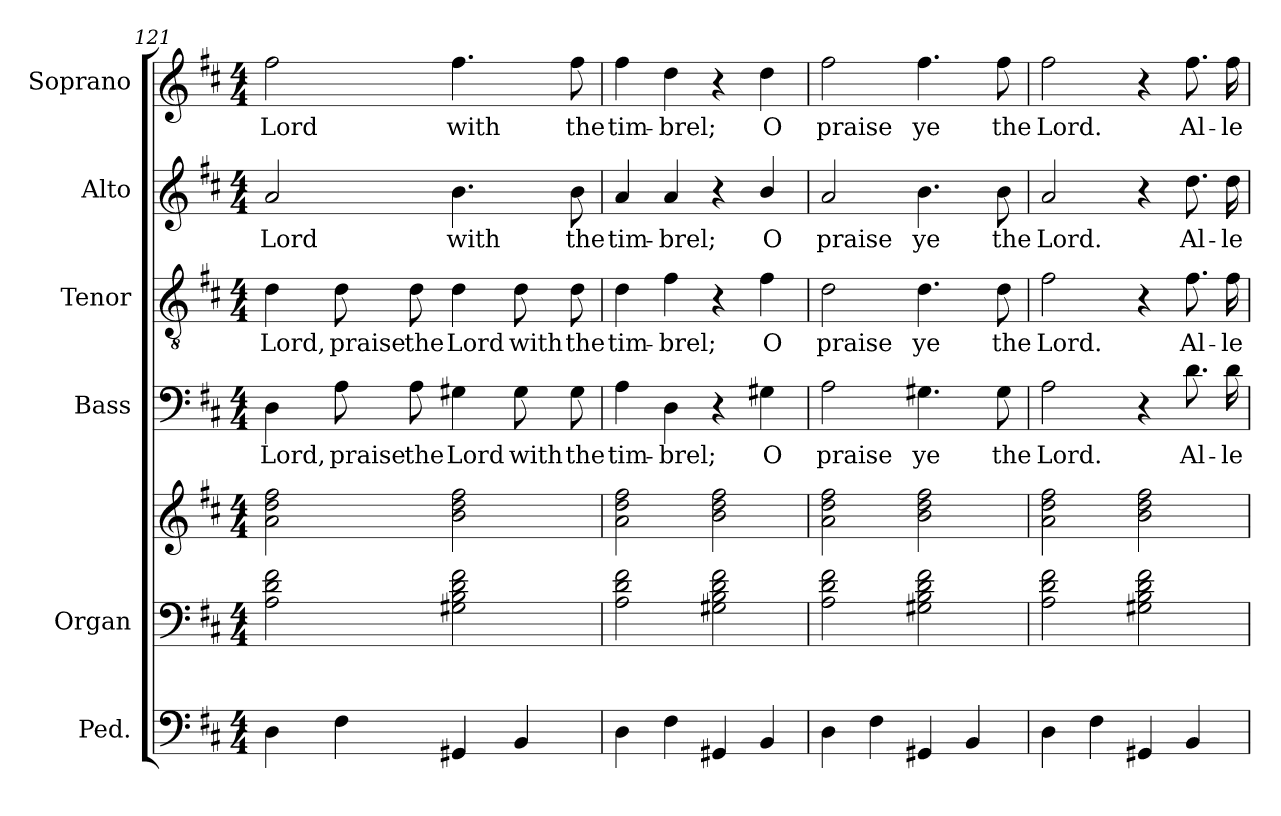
**kern	**kern	**kern	**kern	**text	**kern	**text	**kern	**text	**kern	**text
*part6	*part5	*part5	*part4	*part4	*part3	*part3	*part2	*part2	*part1	*part1
*staff7	*staff6	*staff5	*staff4	*staff4	*staff3	*staff3	*staff2	*staff2	*staff1	*staff1
*I"Ped.	*I"Organ	*	*I"Bass	*	*I"Tenor	*	*I"Alto	*	*I"Soprano	*
*	*	*	*I'B.	*	*I'T.	*	*I'A.	*	*I'S.	*
!!LO:PB:g=z
*clefF4	*clefF4	*clefG2	*clefF4	*	*clefGv2	*	*clefG2	*	*clefG2	*
*	*	*	*	*	*ITrd7c12	*	*	*	*	*
*k[f#c#]	*k[f#c#]	*k[f#c#]	*k[f#c#]	*	*k[f#c#]	*	*k[f#c#]	*	*k[f#c#]	*
*D:	*D:	*D:	*D:	*	*D:	*	*D:	*	*D:	*
*M4/4	*M4/4	*M4/4	*M4/4	*	*M4/4	*	*M4/4	*	*M4/4	*
=121	=121	=121	=121	=121	=121	=121	=121	=121	=121	=121
!	!	!	!	!LO:LY:b:color=#000000	!	!	!	!	!	!
!	!	!	!	!	!	!LO:LY:b:color=#000000	!	!	!	!
!	!	!	!	!	!	!	!	!LO:LY:b:color=#000000	!	!
!	!	!	!	!	!	!	!	!	!	!LO:LY:b:color=#000000
4Di\	2Ai\ 2di 2f#i	2ai\ 2ddi 2ff#i	4Di\	Lord,	4Di\	Lord,	2ai/	Lord	2ff#i\	Lord
!	!	!	!	!LO:LY:b:color=#000000	!	!	!	!	!	!
!	!	!	!	!	!	!LO:LY:b:color=#000000	!	!	!	!
4F#i\	.	.	8Ai\	praise	8Di\	praise	.	.	.	.
!	!	!	!	!LO:LY:b:color=#000000	!	!	!	!	!	!
!	!	!	!	!	!	!LO:LY:b:color=#000000	!	!	!	!
.	.	.	8Ai\	the	8Di\	the	.	.	.	.
!	!	!	!	!LO:LY:b:color=#000000	!	!	!	!	!	!
!	!	!	!	!	!	!LO:LY:b:color=#000000	!	!	!	!
!	!	!	!	!	!	!	!	!LO:LY:b:color=#000000	!	!
!	!	!	!	!	!	!	!	!	!	!LO:LY:b:color=#000000
4GG#Xi/	2G#Xi\ 2Bi 2di 2f#i	2bi\ 2ddi 2ff#i	4G#Xi\	Lord	4Di\	Lord	4.bi\	with	4.ff#i\	with
!	!	!	!	!LO:LY:b:color=#000000	!	!	!	!	!	!
!	!	!	!	!	!	!LO:LY:b:color=#000000	!	!	!	!
4BBi/	.	.	8G#i\	with	8Di\	with	.	.	.	.
!	!	!	!	!LO:LY:b:color=#000000	!	!	!	!	!	!
!	!	!	!	!	!	!LO:LY:b:color=#000000	!	!	!	!
!	!	!	!	!	!	!	!	!LO:LY:b:color=#000000	!	!
!	!	!	!	!	!	!	!	!	!	!LO:LY:b:color=#000000
.	.	.	8G#i\	the	8Di\	the	8bi\	the	8ff#i\	the
=122	=122	=122	=122	=122	=122	=122	=122	=122	=122	=122
!	!	!	!	!LO:LY:b:color=#000000	!	!	!	!	!	!
!	!	!	!	!	!	!LO:LY:b:color=#000000	!	!	!	!
!	!	!	!	!	!	!	!	!LO:LY:b:color=#000000	!	!
!	!	!	!	!	!	!	!	!	!	!LO:LY:b:color=#000000
4Di\	2Ai\ 2di 2f#i	2ai\ 2ddi 2ff#i	4Ai\	tim-	4Di\	tim-	4ai/	tim-	4ff#i\	tim-
!	!	!	!	!LO:LY:b:color=#000000	!	!	!	!	!	!
!	!	!	!	!	!	!LO:LY:b:color=#000000	!	!	!	!
!	!	!	!	!	!	!	!	!LO:LY:b:color=#000000	!	!
!	!	!	!	!	!	!	!	!	!	!LO:LY:b:color=#000000
4F#i\	.	.	4Di\	-brel;	4F#i\	-brel;	4ai/	-brel;	4ddi\	-brel;
4GG#Xi/	2G#Xi\ 2Bi 2di 2f#i	2bi\ 2ddi 2ff#i	4r	.	4r	.	4r	.	4r	.
!	!	!	!	!LO:LY:b:color=#000000	!	!	!	!	!	!
!	!	!	!	!	!	!LO:LY:b:color=#000000	!	!	!	!
!	!	!	!	!	!	!	!	!LO:LY:b:color=#000000	!	!
!	!	!	!	!	!	!	!	!	!	!LO:LY:b:color=#000000
4BBi/	.	.	4G#Xi\	O	4F#i\	O	4bi/	O	4ddi\	O
=123	=123	=123	=123	=123	=123	=123	=123	=123	=123	=123
!	!	!	!	!LO:LY:b:color=#000000	!	!	!	!	!	!
!	!	!	!	!	!	!LO:LY:b:color=#000000	!	!	!	!
!	!	!	!	!	!	!	!	!LO:LY:b:color=#000000	!	!
!	!	!	!	!	!	!	!	!	!	!LO:LY:b:color=#000000
4Di\	2Ai\ 2di 2f#i	2ai\ 2ddi 2ff#i	2Ai\	praise	2Di\	praise	2ai/	praise	2ff#i\	praise
4F#i\	.	.	.	.	.	.	.	.	.	.
!	!	!	!	!LO:LY:b:color=#000000	!	!	!	!	!	!
!	!	!	!	!	!	!LO:LY:b:color=#000000	!	!	!	!
!	!	!	!	!	!	!	!	!LO:LY:b:color=#000000	!	!
!	!	!	!	!	!	!	!	!	!	!LO:LY:b:color=#000000
4GG#Xi/	2G#Xi\ 2Bi 2di 2f#i	2bi\ 2ddi 2ff#i	4.G#Xi\	ye	4.Di\	ye	4.bi\	ye	4.ff#i\	ye
4BBi/	.	.	.	.	.	.	.	.	.	.
!	!	!	!	!LO:LY:b:color=#000000	!	!	!	!	!	!
!	!	!	!	!	!	!LO:LY:b:color=#000000	!	!	!	!
!	!	!	!	!	!	!	!	!LO:LY:b:color=#000000	!	!
!	!	!	!	!	!	!	!	!	!	!LO:LY:b:color=#000000
.	.	.	8G#i\	the	8Di\	the	8bi\	the	8ff#i\	the
=124	=124	=124	=124	=124	=124	=124	=124	=124	=124	=124
!	!	!	!	!LO:LY:b:color=#000000	!	!	!	!	!	!
!	!	!	!	!	!	!LO:LY:b:color=#000000	!	!	!	!
!	!	!	!	!	!	!	!	!LO:LY:b:color=#000000	!	!
!	!	!	!	!	!	!	!	!	!	!LO:LY:b:color=#000000
4Di\	2Ai\ 2di 2f#i	2ai\ 2ddi 2ff#i	2Ai\	Lord.	2F#i\	Lord.	2ai/	Lord.	2ff#i\	Lord.
4F#i\	.	.	.	.	.	.	.	.	.	.
4GG#Xi/	2G#Xi\ 2Bi 2di 2f#i	2bi\ 2ddi 2ff#i	4r	.	4r	.	4r	.	4r	.
!	!	!	!	!LO:LY:b:color=#000000	!	!	!	!	!	!
!	!	!	!	!	!	!LO:LY:b:color=#000000	!	!	!	!
!	!	!	!	!	!	!	!	!LO:LY:b:color=#000000	!	!
!	!	!	!	!	!	!	!	!	!	!LO:LY:b:color=#000000
4BBi/	.	.	8.di\	Al-	8.F#i\	Al-	8.ddi\	Al-	8.ff#i\	Al-
!	!	!	!	!LO:LY:b:color=#000000	!	!	!	!	!	!
!	!	!	!	!	!	!LO:LY:b:color=#000000	!	!	!	!
!	!	!	!	!	!	!	!	!LO:LY:b:color=#000000	!	!
!	!	!	!	!	!	!	!	!	!	!LO:LY:b:color=#000000
.	.	.	16di\	-le-	16F#i\	-le-	16ddi\	-le-	16ff#i\	-le-
=	=	=	=	=	=	=	=	=	=	=
*-	*-	*-	*-	*-	*-	*-	*-	*-	*-	*-
